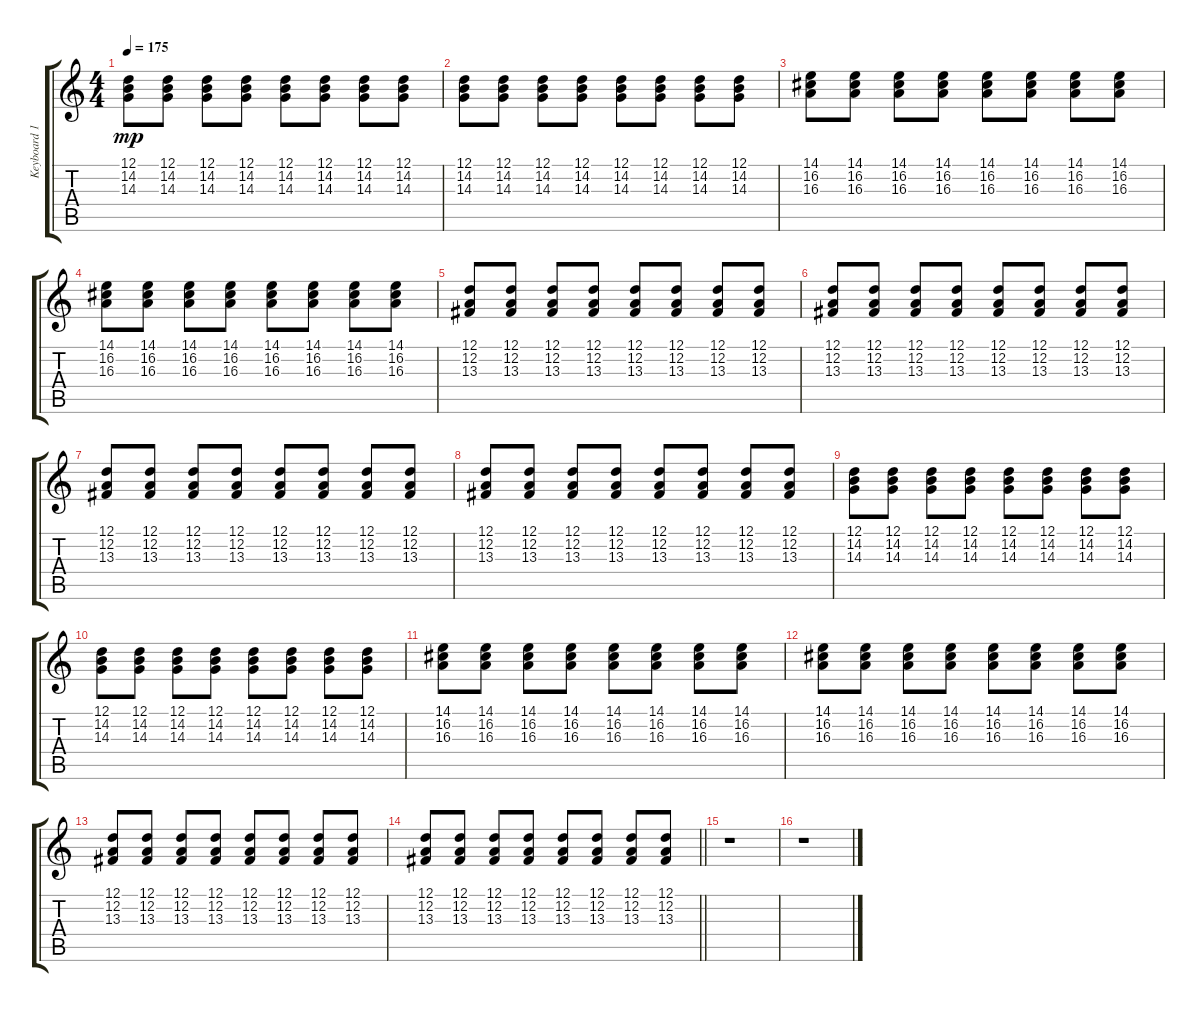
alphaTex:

\track ("Keyboard 1" "Keyboard 1") {instrument acousticgrandpiano}
\staff {score tabs}
\tuning (D4 A3 F3 C3 G2 D2) {hide}
\ts (4 4)
\tempo 175
\clef g2
\ks c
(12.1 14.2 14.3).8{dy mp volume 10} (12.1 14.2 14.3).8 (12.1 14.2 14.3).8 (12.1 14.2 14.3).8 (12.1 14.2 14.3).8 (12.1 14.2 14.3).8 (12.1 14.2 14.3).8 (12.1 14.2 14.3).8 |
(12.1 14.2 14.3).8{volume 10} (12.1 14.2 14.3).8 (12.1 14.2 14.3).8 (12.1 14.2 14.3).8 (12.1 14.2 14.3).8 (12.1 14.2 14.3).8 (12.1 14.2 14.3).8 (12.1 14.2 14.3).8 |
(14.1 16.2 16.3).8{volume 10} (14.1 16.2 16.3).8 (14.1 16.2 16.3).8 (14.1 16.2 16.3).8 (14.1 16.2 16.3).8 (14.1 16.2 16.3).8 (14.1 16.2 16.3).8 (14.1 16.2 16.3).8 |
(14.1 16.2 16.3).8{volume 10} (14.1 16.2 16.3).8 (14.1 16.2 16.3).8 (14.1 16.2 16.3).8 (14.1 16.2 16.3).8 (14.1 16.2 16.3).8 (14.1 16.2 16.3).8 (14.1 16.2 16.3).8 |
(12.1 12.2 13.3).8{volume 10} (12.1 12.2 13.3).8 (12.1 12.2 13.3).8 (12.1 12.2 13.3).8 (12.1 12.2 13.3).8 (12.1 12.2 13.3).8 (12.1 12.2 13.3).8 (12.1 12.2 13.3).8 |
(12.1 12.2 13.3).8{volume 10} (12.1 12.2 13.3).8 (12.1 12.2 13.3).8 (12.1 12.2 13.3).8 (12.1 12.2 13.3).8 (12.1 12.2 13.3).8 (12.1 12.2 13.3).8 (12.1 12.2 13.3).8 |
(12.1 12.2 13.3).8{volume 10} (12.1 12.2 13.3).8 (12.1 12.2 13.3).8 (12.1 12.2 13.3).8 (12.1 12.2 13.3).8 (12.1 12.2 13.3).8 (12.1 12.2 13.3).8 (12.1 12.2 13.3).8 |
(12.1 12.2 13.3).8{volume 10} (12.1 12.2 13.3).8 (12.1 12.2 13.3).8 (12.1 12.2 13.3).8 (12.1 12.2 13.3).8 (12.1 12.2 13.3).8 (12.1 12.2 13.3).8 (12.1 12.2 13.3).8 |
(12.1 14.2 14.3).8{volume 10} (12.1 14.2 14.3).8 (12.1 14.2 14.3).8 (12.1 14.2 14.3).8 (12.1 14.2 14.3).8 (12.1 14.2 14.3).8 (12.1 14.2 14.3).8 (12.1 14.2 14.3).8 |
(12.1 14.2 14.3).8{volume 10} (12.1 14.2 14.3).8 (12.1 14.2 14.3).8 (12.1 14.2 14.3).8 (12.1 14.2 14.3).8 (12.1 14.2 14.3).8 (12.1 14.2 14.3).8 (12.1 14.2 14.3).8 |
(14.1 16.2 16.3).8{volume 10} (14.1 16.2 16.3).8 (14.1 16.2 16.3).8 (14.1 16.2 16.3).8 (14.1 16.2 16.3).8 (14.1 16.2 16.3).8 (14.1 16.2 16.3).8 (14.1 16.2 16.3).8 |
(14.1 16.2 16.3).8{volume 10} (14.1 16.2 16.3).8 (14.1 16.2 16.3).8 (14.1 16.2 16.3).8 (14.1 16.2 16.3).8 (14.1 16.2 16.3).8 (14.1 16.2 16.3).8 (14.1 16.2 16.3).8 |
(12.1 12.2 13.3).8{volume 10} (12.1 12.2 13.3).8 (12.1 12.2 13.3).8 (12.1 12.2 13.3).8 (12.1 12.2 13.3).8 (12.1 12.2 13.3).8 (12.1 12.2 13.3).8 (12.1 12.2 13.3).8 |
\barLineRight lightlight
(12.1 12.2 13.3).8{volume 10} (12.1 12.2 13.3).8 (12.1 12.2 13.3).8 (12.1 12.2 13.3).8 (12.1 12.2 13.3).8 (12.1 12.2 13.3).8 (12.1 12.2 13.3).8 (12.1 12.2 13.3).8 |
r.1 |
r.1
